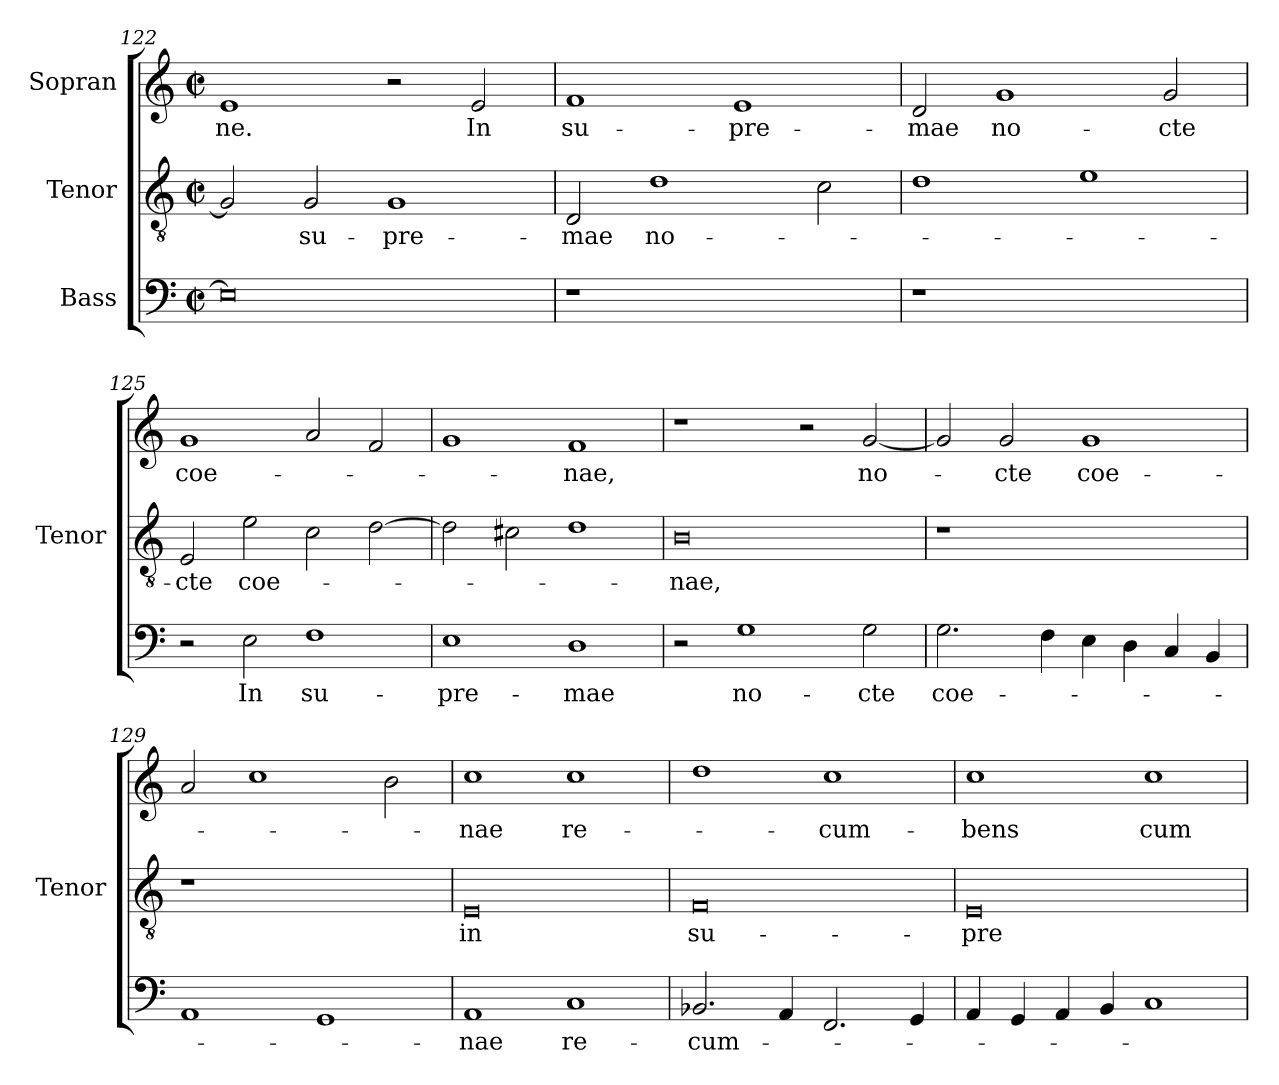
**kern	**text	**kern	**text	**kern	**text
*part3	*part3	*part2	*part2	*part1	*part1
*staff3	*staff3	*staff2	*staff2	*staff1	*staff1
*I"Bass	*	*I"Tenor	*	*I"Sopran	*
*	*	*I'Tenor	*	*	*
*clefF4	*	*clefGv2	*	*clefG2	*
*	*	*ITrd7c12	*	*	*
*k[]	*	*k[]	*	*k[]	*
*M2/2	*	*M2/2	*	*M2/2	*
*met(c|)	*	*met(c|)	*	*met(c|)	*
=122	=122	=122	=122	=122	=122
!	!	!	!	!	!LO:LY:b:color=#000000
0Ei]	.	2GGi/]	.	1ei	-ne.
!	!	!	!LO:LY:b:color=#000000	!	!
.	.	2GGi/	su-	.	.
!	!	!	!LO:LY:b:color=#000000	!	!
.	.	1GGi	-pre-	2r	.
!	!	!	!	!	!LO:LY:b:color=#000000
.	.	.	.	2ei/	In
=123	=123	=123	=123	=123	=123
!LO:N:vis=1	!	!	!	!	!
!	!	!	!LO:LY:b:color=#000000	!	!
!	!	!	!	!	!LO:LY:b:color=#000000
1r	.	2DDi/	-mae	1fi	su-
!	!	!	!LO:LY:b:color=#000000	!	!
.	.	1Di	no-	.	.
!	!	!	!	!	!LO:LY:b:color=#000000
1ryy	.	.	.	1ei	-pre-
.	.	2Ci\	.	.	.
=124	=124	=124	=124	=124	=124
!LO:N:vis=1	!	!	!	!	!
!	!	!	!	!	!LO:LY:b:color=#000000
1r	.	1Di	.	2di/	-mae
!	!	!	!	!	!LO:LY:b:color=#000000
.	.	.	.	1gi	no-
1ryy	.	1Ei	.	.	.
!	!	!	!	!	!LO:LY:b:color=#000000
.	.	.	.	2gi/	-cte
=125	=125	=125	=125	=125	=125
!	!	!	!LO:LY:b:color=#000000	!	!
!	!	!	!	!	!LO:LY:b:color=#000000
2r	.	2EEi/	-cte	1gi	coe-
!	!LO:LY:b:color=#000000	!	!	!	!
!	!	!	!LO:LY:b:color=#000000	!	!
2Ei\	In	2Ei\	coe-	.	.
!	!LO:LY:b:color=#000000	!	!	!	!
1Fi	su-	2Ci\	.	2ai/	.
.	.	[>2Di\	.	2fi/	.
=126	=126	=126	=126	=126	=126
!	!LO:LY:b:color=#000000	!	!	!	!
1Ei	-pre-	2Di\]	.	1gi	.
.	.	2C#Xi\	.	.	.
!	!LO:LY:b:color=#000000	!	!	!	!
!	!	!	!	!	!LO:LY:b:color=#000000
1Di	-mae	1Di	.	1fi	-nae,
!!LO:PB:g=z
=127	=127	=127	=127	=127	=127
!	!	!	!LO:LY:b:color=#000000	!	!
2r	.	0BBi	-nae,	1r	.
!	!LO:LY:b:color=#000000	!	!	!	!
1Gi	no-	.	.	.	.
.	.	.	.	2r	.
!	!LO:LY:b:color=#000000	!	!	!	!
!	!	!	!	!	!LO:LY:b:color=#000000
2Gi\	-cte	.	.	[<2gi/	no-
=128	=128	=128	=128	=128	=128
!	!LO:LY:b:color=#000000	!LO:N:vis=1	!	!	!
2.Gi\	coe-	1r	.	2gi/]	.
!	!	!	!	!	!LO:LY:b:color=#000000
.	.	.	.	2gi/	-cte
4Fi\	.	.	.	.	.
!	!	!	!	!	!LO:LY:b:color=#000000
4Ei\	.	1ryy	.	1gi	coe-
4Di\	.	.	.	.	.
4Ci/	.	.	.	.	.
4BBi/	.	.	.	.	.
=129	=129	=129	=129	=129	=129
!	!	!LO:N:vis=1	!	!	!
1AAi	.	1r	.	2ai/	.
.	.	.	.	1cci	.
1GGi	.	1ryy	.	.	.
.	.	.	.	2bi\	.
=130	=130	=130	=130	=130	=130
!	!LO:LY:b:color=#000000	!	!	!	!
!	!	!	!LO:LY:b:color=#000000	!	!
!	!	!	!	!	!LO:LY:b:color=#000000
1AAi	-nae	0EEi	in	1cci	-nae
!	!LO:LY:b:color=#000000	!	!	!	!
!	!	!	!	!	!LO:LY:b:color=#000000
1Ci	re-	.	.	1cci	re-
=131	=131	=131	=131	=131	=131
!	!LO:LY:b:color=#000000	!	!	!	!
!	!	!	!LO:LY:b:color=#000000	!	!
2.BB-Xi/	-cum-	0FFi	su-	1ddi	.
4AAi/	.	.	.	.	.
!	!	!	!	!	!LO:LY:b:color=#000000
2.FFi/	.	.	.	1cci	-cum-
4GGi/	.	.	.	.	.
=132	=132	=132	=132	=132	=132
!	!	!	!LO:LY:b:color=#000000	!	!
!	!	!	!	!	!LO:LY:b:color=#000000
4AAi/	.	0EEi	-pre-	1cci	-bens
4GGi/	.	.	.	.	.
4AAi/	.	.	.	.	.
4BBi/	.	.	.	.	.
!	!	!	!	!	!LO:LY:b:color=#000000
1Ci	.	.	.	1cci	cum
=	=	=	=	=	=
*-	*-	*-	*-	*-	*-
